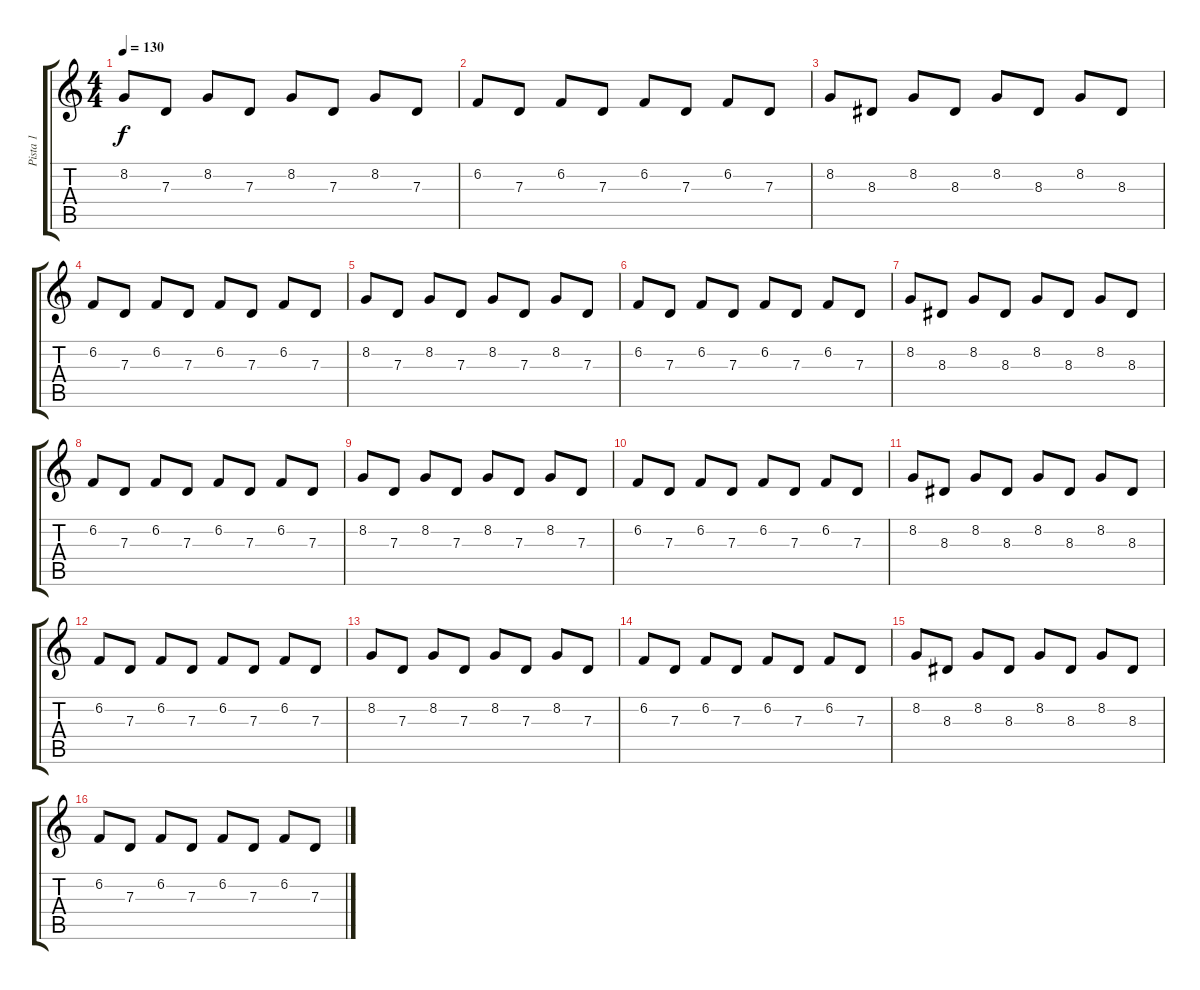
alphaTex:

\track ("Pista 1" "Pista 1") {instrument churchorgan}
\staff {score tabs}
\tuning (E4 B3 G3 D3 A2 E2) {hide}
\ts (4 4)
\tempo 130
\clef g2
\ks c
8.2.8{dy f} 7.3.8 8.2.8 7.3.8 8.2.8 7.3.8 8.2.8 7.3.8 |
6.2.8 7.3.8 6.2.8 7.3.8 6.2.8 7.3.8 6.2.8 7.3.8 |
8.2.8 8.3.8 8.2.8 8.3.8 8.2.8 8.3.8 8.2.8 8.3.8 |
6.2.8 7.3.8 6.2.8 7.3.8 6.2.8 7.3.8 6.2.8 7.3.8 |
8.2.8 7.3.8 8.2.8 7.3.8 8.2.8 7.3.8 8.2.8 7.3.8 |
6.2.8 7.3.8 6.2.8 7.3.8 6.2.8 7.3.8 6.2.8 7.3.8 |
8.2.8 8.3.8 8.2.8 8.3.8 8.2.8 8.3.8 8.2.8 8.3.8 |
6.2.8 7.3.8 6.2.8 7.3.8 6.2.8 7.3.8 6.2.8 7.3.8 |
8.2.8 7.3.8 8.2.8 7.3.8 8.2.8 7.3.8 8.2.8 7.3.8 |
6.2.8 7.3.8 6.2.8 7.3.8 6.2.8 7.3.8 6.2.8 7.3.8 |
8.2.8 8.3.8 8.2.8 8.3.8 8.2.8 8.3.8 8.2.8 8.3.8 |
6.2.8 7.3.8 6.2.8 7.3.8 6.2.8 7.3.8 6.2.8 7.3.8 |
8.2.8 7.3.8 8.2.8 7.3.8 8.2.8 7.3.8 8.2.8 7.3.8 |
6.2.8 7.3.8 6.2.8 7.3.8 6.2.8 7.3.8 6.2.8 7.3.8 |
8.2.8 8.3.8 8.2.8 8.3.8 8.2.8 8.3.8 8.2.8 8.3.8 |
6.2.8 7.3.8 6.2.8 7.3.8 6.2.8 7.3.8 6.2.8 7.3.8
